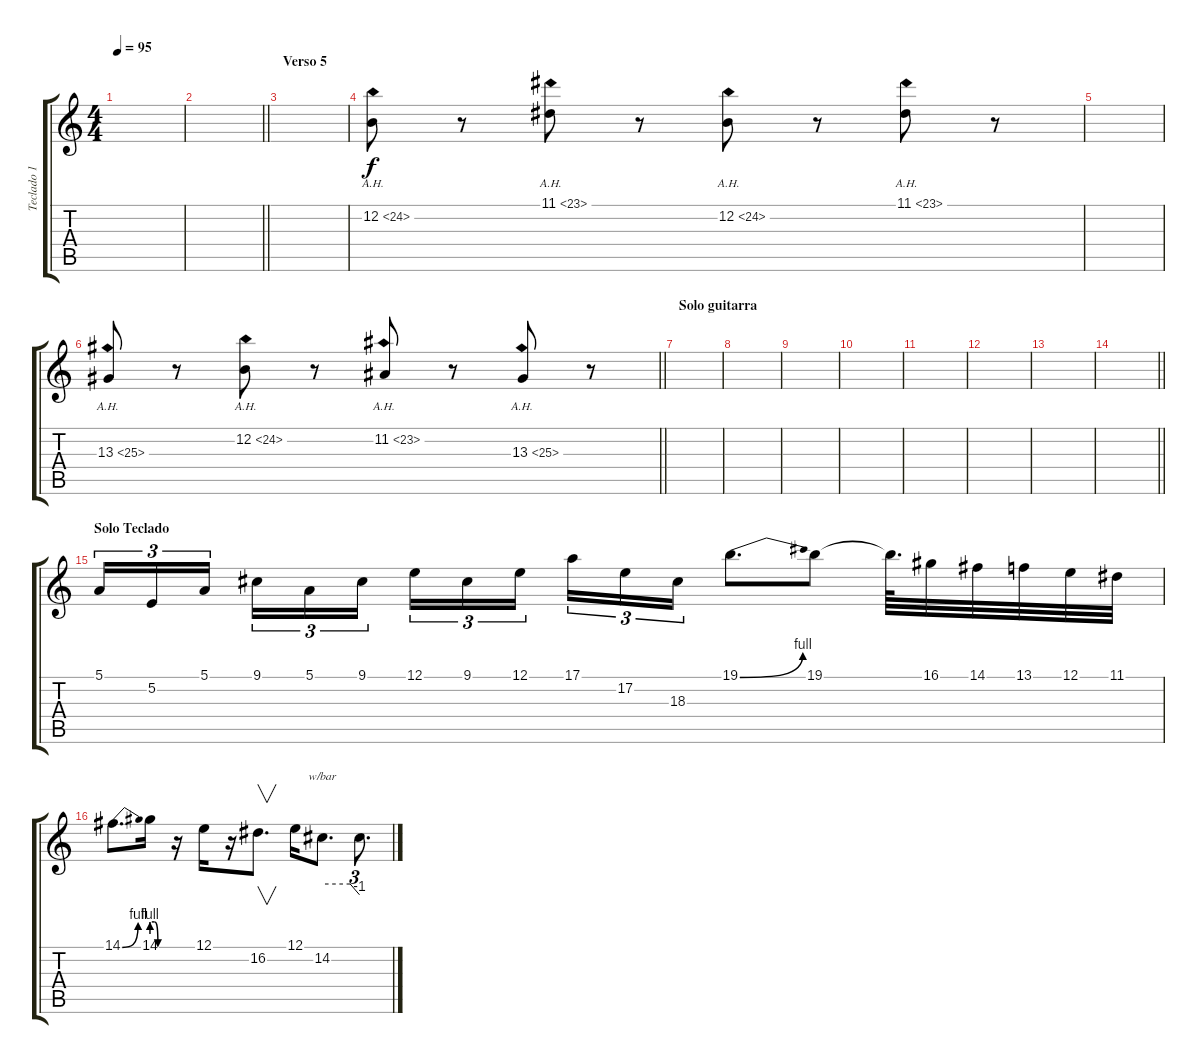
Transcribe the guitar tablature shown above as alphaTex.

\track ("Teclado 1" "Teclado 1") {instrument honkytonkpiano}
\staff {score tabs}
\tuning (E4 B3 G3 D3 A2 E2) {hide}
\ts (4 4)
\tempo 95
\clef g2
\ks c
|
\barLineRight lightlight
|
\section ("" "Verso 5")
|
12.2{ah 12}.8 r.8 11.1{ah 12}.8 r.8 12.2{ah 12}.8 r.8 11.1{ah 12}.8 r.8 |
|
\barLineRight lightlight
13.3{ah 12}.8 r.8 12.2{ah 12}.8 r.8 11.2{ah 12}.8 r.8 13.3{ah 12}.8 r.8 |
\section ("" "Solo guitarra")
|
|
|
|
|
|
|
\barLineRight lightlight
|
\section ("" "Solo Teclado")
5.1.16{tu (3 2) instrument lead1square} 5.2.16{tu (3 2)} 5.1.16{tu (3 2) beam splitsecondary} 9.1.16{tu (3 2)} 5.1.16{tu (3 2)} 9.1.16{tu (3 2)} 12.1.16{tu (3 2)} 9.1.16{tu (3 2)} 12.1.16{tu (3 2) beam splitsecondary} 17.1.16{tu (3 2)} 17.2.16{tu (3 2)} 18.3.16{tu (3 2)} 19.1{be (bend 0 0 60 4)}.8{d} 19.1.8 19.1{t}.64{d} 16.1.32 14.1.32 13.1.32 12.1.32 11.1.32 |
14.1{be (bend 0 0 60 4)}.8{d} 14.1{be (custom 0 4 10 4 24 0 60 0)}.16 r.16 12.1.16 r.16 16.2.8{v d} 12.1.16 14.2.8{d tbe (custom default 0 0 45 0 60 -4)} 14.2{t}.8{d tu (3 2)}
